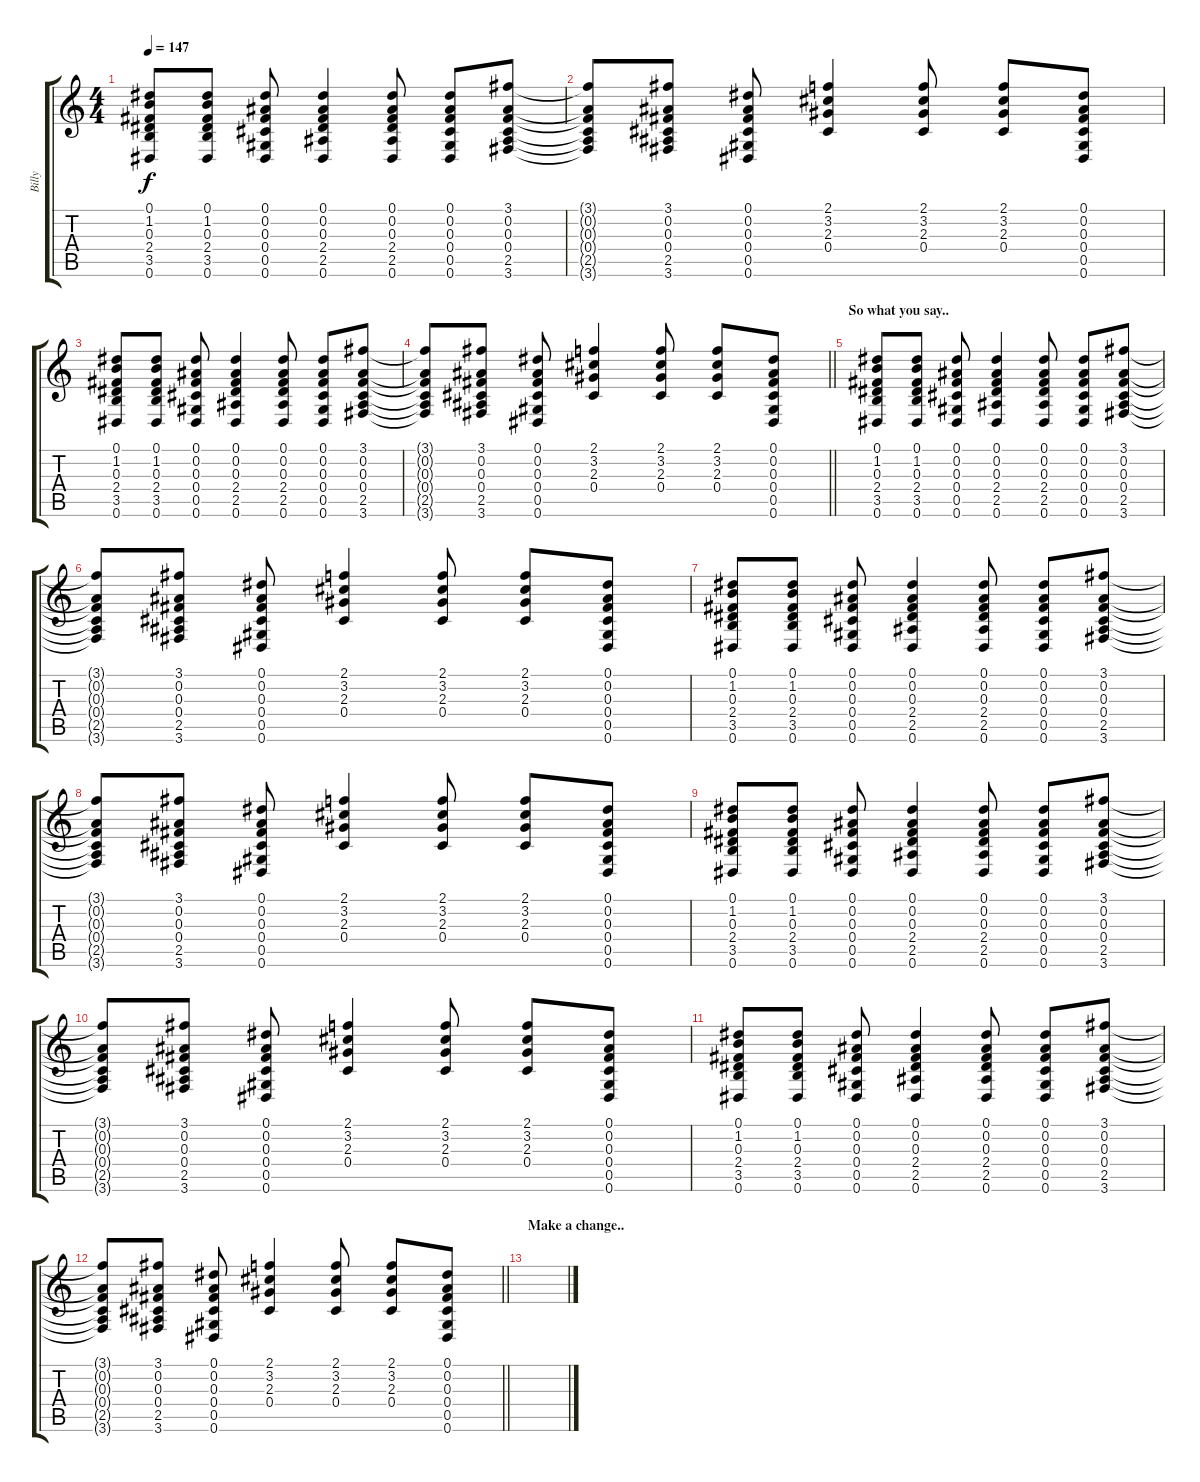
\track ("Billy" "Billy") {instrument acousticguitarsteel}
\staff {score tabs}
\tuning (Eb4 Bb3 Gb3 Db3 Ab2 Eb2) {hide}
\ts (4 4)
\tempo 147
\clef g2
\ks c
(0.1 1.2 0.3 2.4 3.5 0.6).8{dy f} (0.1 1.2 0.3 2.4 3.5 0.6).8 (0.1 0.2 0.3 0.4 0.5 0.6).8 (0.1 0.2 0.3 2.4 2.5 0.6).4 (0.1 0.2 0.3 2.4 2.5 0.6).8 (0.1 0.2 0.3 0.4 0.5 0.6).8 (3.1 0.2 0.3 0.4 2.5 3.6).8 |
(3.1{t} 0.2{t} 0.3{t} 0.4{t} 2.5{t} 3.6{t}).8 (3.1 0.2 0.3 0.4 2.5 3.6).8 (0.1 0.2 0.3 0.4 0.5 0.6).8 (2.1 3.2 2.3 0.4).4 (2.1 3.2 2.3 0.4).8 (2.1 3.2 2.3 0.4).8 (0.1 0.2 0.3 0.4 0.5 0.6).8 |
(0.1 1.2 0.3 2.4 3.5 0.6).8 (0.1 1.2 0.3 2.4 3.5 0.6).8 (0.1 0.2 0.3 0.4 0.5 0.6).8 (0.1 0.2 0.3 2.4 2.5 0.6).4 (0.1 0.2 0.3 2.4 2.5 0.6).8 (0.1 0.2 0.3 0.4 0.5 0.6).8 (3.1 0.2 0.3 0.4 2.5 3.6).8 |
\barLineRight lightlight
(3.1{t} 0.2{t} 0.3{t} 0.4{t} 2.5{t} 3.6{t}).8 (3.1 0.2 0.3 0.4 2.5 3.6).8 (0.1 0.2 0.3 0.4 0.5 0.6).8 (2.1 3.2 2.3 0.4).4 (2.1 3.2 2.3 0.4).8 (2.1 3.2 2.3 0.4).8 (0.1 0.2 0.3 0.4 0.5 0.6).8 |
\section ("" "So what you say..")
(0.1 1.2 0.3 2.4 3.5 0.6).8 (0.1 1.2 0.3 2.4 3.5 0.6).8 (0.1 0.2 0.3 0.4 0.5 0.6).8 (0.1 0.2 0.3 2.4 2.5 0.6).4 (0.1 0.2 0.3 2.4 2.5 0.6).8 (0.1 0.2 0.3 0.4 0.5 0.6).8 (3.1 0.2 0.3 0.4 2.5 3.6).8 |
(3.1{t} 0.2{t} 0.3{t} 0.4{t} 2.5{t} 3.6{t}).8 (3.1 0.2 0.3 0.4 2.5 3.6).8 (0.1 0.2 0.3 0.4 0.5 0.6).8 (2.1 3.2 2.3 0.4).4 (2.1 3.2 2.3 0.4).8 (2.1 3.2 2.3 0.4).8 (0.1 0.2 0.3 0.4 0.5 0.6).8 |
(0.1 1.2 0.3 2.4 3.5 0.6).8 (0.1 1.2 0.3 2.4 3.5 0.6).8 (0.1 0.2 0.3 0.4 0.5 0.6).8 (0.1 0.2 0.3 2.4 2.5 0.6).4 (0.1 0.2 0.3 2.4 2.5 0.6).8 (0.1 0.2 0.3 0.4 0.5 0.6).8 (3.1 0.2 0.3 0.4 2.5 3.6).8 |
(3.1{t} 0.2{t} 0.3{t} 0.4{t} 2.5{t} 3.6{t}).8 (3.1 0.2 0.3 0.4 2.5 3.6).8 (0.1 0.2 0.3 0.4 0.5 0.6).8 (2.1 3.2 2.3 0.4).4 (2.1 3.2 2.3 0.4).8 (2.1 3.2 2.3 0.4).8 (0.1 0.2 0.3 0.4 0.5 0.6).8 |
(0.1 1.2 0.3 2.4 3.5 0.6).8 (0.1 1.2 0.3 2.4 3.5 0.6).8 (0.1 0.2 0.3 0.4 0.5 0.6).8 (0.1 0.2 0.3 2.4 2.5 0.6).4 (0.1 0.2 0.3 2.4 2.5 0.6).8 (0.1 0.2 0.3 0.4 0.5 0.6).8 (3.1 0.2 0.3 0.4 2.5 3.6).8 |
(3.1{t} 0.2{t} 0.3{t} 0.4{t} 2.5{t} 3.6{t}).8 (3.1 0.2 0.3 0.4 2.5 3.6).8 (0.1 0.2 0.3 0.4 0.5 0.6).8 (2.1 3.2 2.3 0.4).4 (2.1 3.2 2.3 0.4).8 (2.1 3.2 2.3 0.4).8 (0.1 0.2 0.3 0.4 0.5 0.6).8 |
(0.1 1.2 0.3 2.4 3.5 0.6).8 (0.1 1.2 0.3 2.4 3.5 0.6).8 (0.1 0.2 0.3 0.4 0.5 0.6).8 (0.1 0.2 0.3 2.4 2.5 0.6).4 (0.1 0.2 0.3 2.4 2.5 0.6).8 (0.1 0.2 0.3 0.4 0.5 0.6).8 (3.1 0.2 0.3 0.4 2.5 3.6).8 |
\barLineRight lightlight
(3.1{t} 0.2{t} 0.3{t} 0.4{t} 2.5{t} 3.6{t}).8 (3.1 0.2 0.3 0.4 2.5 3.6).8 (0.1 0.2 0.3 0.4 0.5 0.6).8 (2.1 3.2 2.3 0.4).4 (2.1 3.2 2.3 0.4).8 (2.1 3.2 2.3 0.4).8 (0.1 0.2 0.3 0.4 0.5 0.6).8 |
\section ("" "Make a change..")
